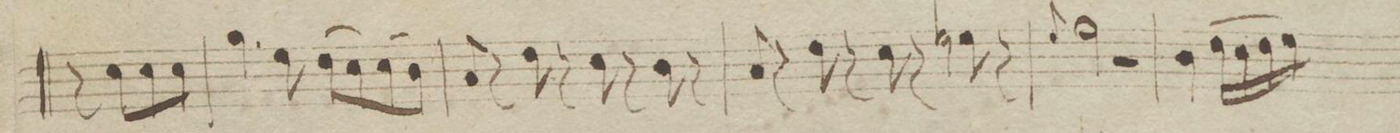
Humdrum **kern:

**kern	**dynam
*I"Violio 1mo	*
*clefG2	*
*k[e-b-]	*
*met(c)	*
*M4/4	*
8r	.
8cc\L	.
8cc\	.
8cc\J	.
=72	=72
4.gg\	.
8ee-\	.
(8dd\L	.
8cc\)	.
(8cc\	.
8b-\J)	.
=73	=73
8a/	.
8r	.
8dd\	.
8r	.
8cc\	.
8r	.
8b-\	.
8r	.
=74	=74
8a/	.
8r	.
8dd\	.
8r	.
8cc\	.
8r	.
8een\	.
8r	.
=75	=75
8qqee-/	.
2ff\	.
2r	.
=76	=76
4b-\	.
(16dd\LL	.
16cc\	.
16dd\	.
16ee-\JJ)	.
*-	*-
